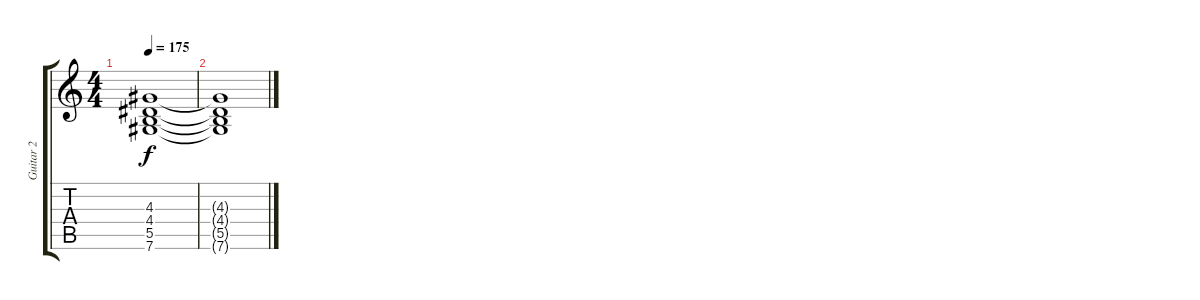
\track ("Guitar 2" "Guitar 2") {instrument distortionguitar}
\staff {score tabs}
\tuning (Db4 Ab3 E3 B2 Gb2 Db2) {hide}
\ts (4 4)
\tempo 175
\clef g2
\ks c
(4.3{t} 4.4{t} 5.5{t} 7.6{t}).1{dy f} |
(4.3{t} 4.4{t} 5.5{t} 7.6{t}).1
